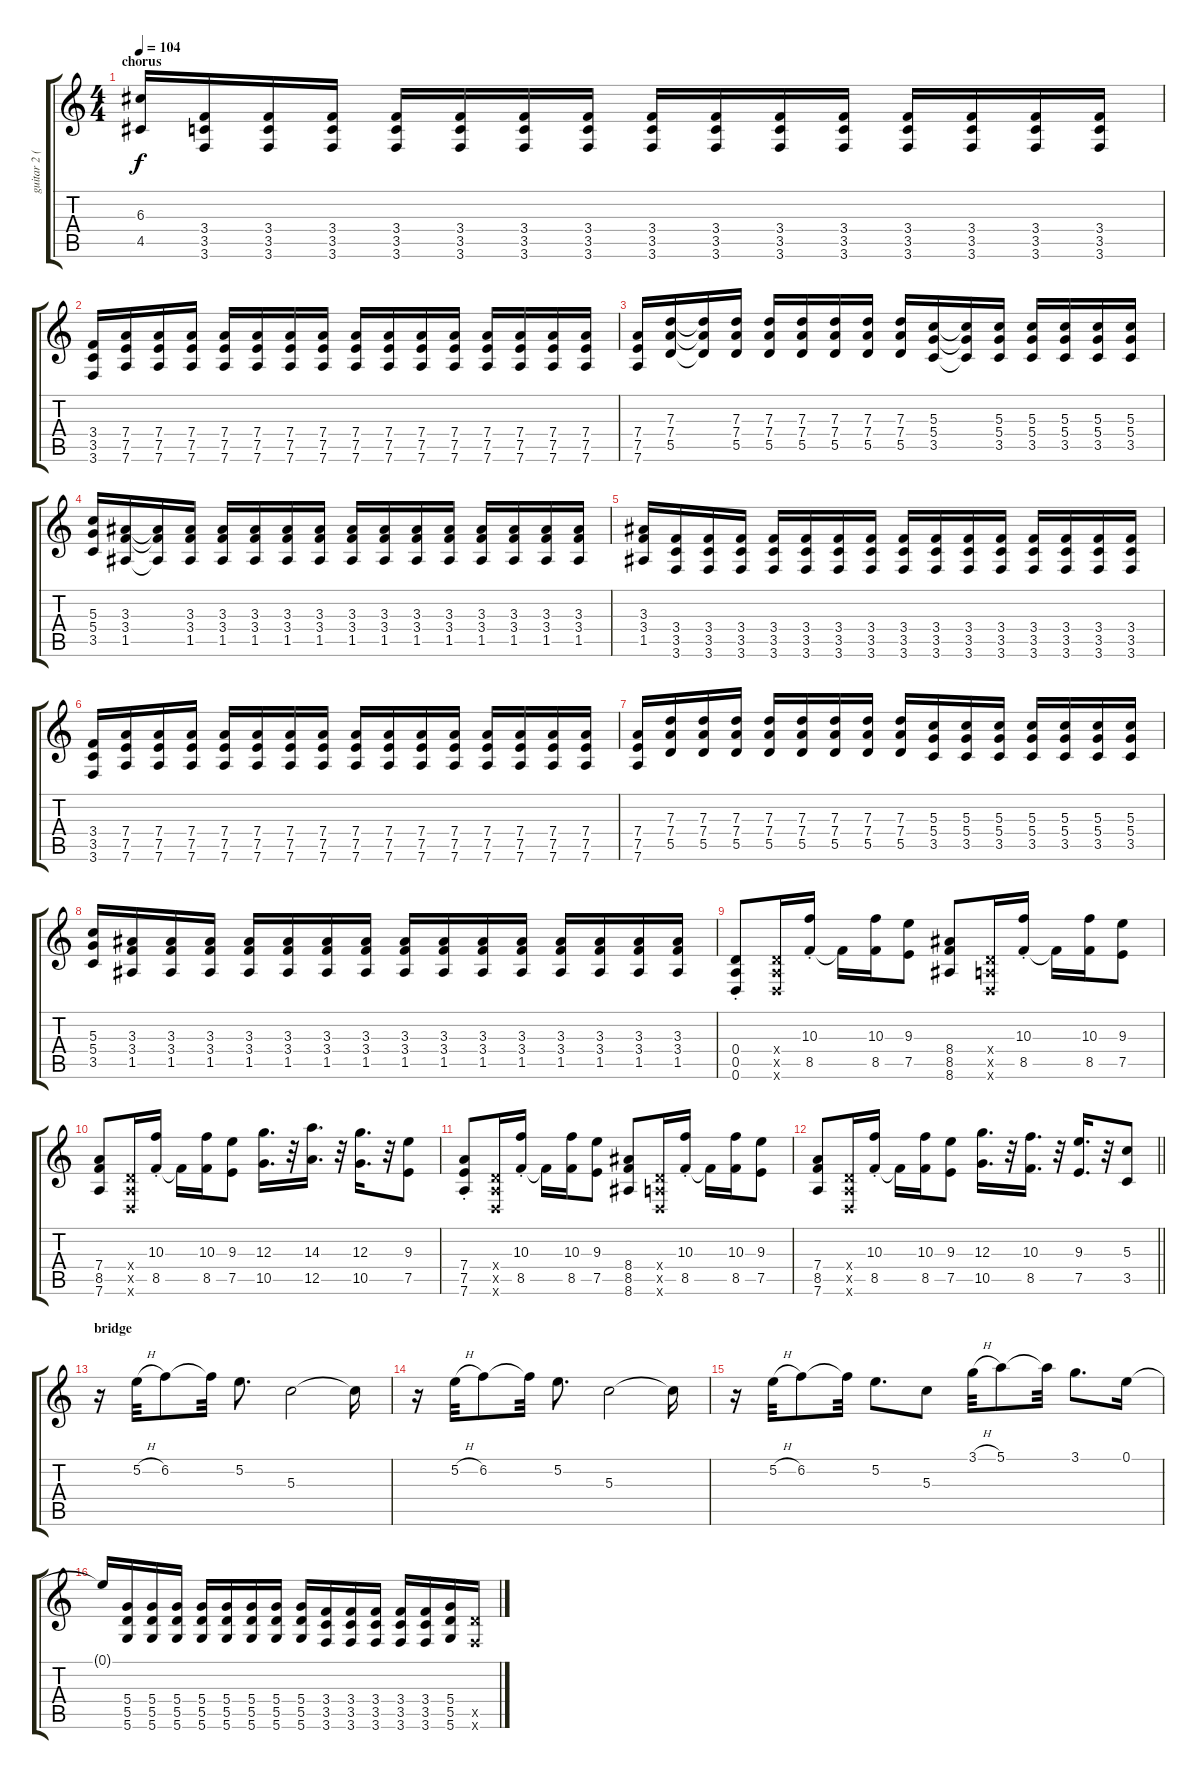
\track ("guitar 2 (rhythm)" "guitar 2 (") {instrument distortionguitar}
\staff {score tabs}
\tuning (E4 B3 G3 D3 A2 D2) {hide}
\ts (4 4)
\section ("" "chorus")
\tempo 104
\clef g2
\ks c
(6.3 4.5).16{dy f} (3.4 3.5 3.6).16 (3.4 3.5 3.6).16 (3.4 3.5 3.6).16 (3.4 3.5 3.6).16 (3.4 3.5 3.6).16 (3.4 3.5 3.6).16 (3.4 3.5 3.6).16 (3.4 3.5 3.6).16 (3.4 3.5 3.6).16 (3.4 3.5 3.6).16 (3.4 3.5 3.6).16 (3.4 3.5 3.6).16 (3.4 3.5 3.6).16 (3.4 3.5 3.6).16 (3.4 3.5 3.6).16 |
(3.4 3.5 3.6).16 (7.4 7.5 7.6).16 (7.4 7.5 7.6).16 (7.4 7.5 7.6).16 (7.4 7.5 7.6).16 (7.4 7.5 7.6).16 (7.4 7.5 7.6).16 (7.4 7.5 7.6).16 (7.4 7.5 7.6).16 (7.4 7.5 7.6).16 (7.4 7.5 7.6).16 (7.4 7.5 7.6).16 (7.4 7.5 7.6).16 (7.4 7.5 7.6).16 (7.4 7.5 7.6).16 (7.4 7.5 7.6).16 |
(7.4 7.5 7.6).16 (7.3 7.4 5.5).16 (7.3{t} 7.4{t} 5.5{t}).16 (7.3 7.4 5.5).16 (7.3 7.4 5.5).16 (7.3 7.4 5.5).16 (7.3 7.4 5.5).16 (7.3 7.4 5.5).16 (7.3 7.4 5.5).16 (5.3 5.4 3.5).16 (5.3{t} 5.4{t} 3.5{t}).16 (5.3 5.4 3.5).16 (5.3 5.4 3.5).16 (5.3 5.4 3.5).16 (5.3 5.4 3.5).16 (5.3 5.4 3.5).16 |
(5.3 5.4 3.5).16 (3.3 3.4 1.5).16 (3.3{t} 3.4{t} 1.5{t}).16 (3.3 3.4 1.5).16 (3.3 3.4 1.5).16 (3.3 3.4 1.5).16 (3.3 3.4 1.5).16 (3.3 3.4 1.5).16 (3.3 3.4 1.5).16 (3.3 3.4 1.5).16 (3.3 3.4 1.5).16 (3.3 3.4 1.5).16 (3.3 3.4 1.5).16 (3.3 3.4 1.5).16 (3.3 3.4 1.5).16 (3.3 3.4 1.5).16 |
(3.3 3.4 1.5).16 (3.4 3.5 3.6).16 (3.4 3.5 3.6).16 (3.4 3.5 3.6).16 (3.4 3.5 3.6).16 (3.4 3.5 3.6).16 (3.4 3.5 3.6).16 (3.4 3.5 3.6).16 (3.4 3.5 3.6).16 (3.4 3.5 3.6).16 (3.4 3.5 3.6).16 (3.4 3.5 3.6).16 (3.4 3.5 3.6).16 (3.4 3.5 3.6).16 (3.4 3.5 3.6).16 (3.4 3.5 3.6).16 |
(3.4 3.5 3.6).16 (7.4 7.5 7.6).16 (7.4 7.5 7.6).16 (7.4 7.5 7.6).16 (7.4 7.5 7.6).16 (7.4 7.5 7.6).16 (7.4 7.5 7.6).16 (7.4 7.5 7.6).16 (7.4 7.5 7.6).16 (7.4 7.5 7.6).16 (7.4 7.5 7.6).16 (7.4 7.5 7.6).16 (7.4 7.5 7.6).16 (7.4 7.5 7.6).16 (7.4 7.5 7.6).16 (7.4 7.5 7.6).16 |
(7.4 7.5 7.6).16 (7.3 7.4 5.5).16 (7.3 7.4 5.5).16 (7.3 7.4 5.5).16 (7.3 7.4 5.5).16 (7.3 7.4 5.5).16 (7.3 7.4 5.5).16 (7.3 7.4 5.5).16 (7.3 7.4 5.5).16 (5.3 5.4 3.5).16 (5.3 5.4 3.5).16 (5.3 5.4 3.5).16 (5.3 5.4 3.5).16 (5.3 5.4 3.5).16 (5.3 5.4 3.5).16 (5.3 5.4 3.5).16 |
(5.3 5.4 3.5).16 (3.3 3.4 1.5).16 (3.3 3.4 1.5).16 (3.3 3.4 1.5).16 (3.3 3.4 1.5).16 (3.3 3.4 1.5).16 (3.3 3.4 1.5).16 (3.3 3.4 1.5).16 (3.3 3.4 1.5).16 (3.3 3.4 1.5).16 (3.3 3.4 1.5).16 (3.3 3.4 1.5).16 (3.3 3.4 1.5).16 (3.3 3.4 1.5).16 (3.3 3.4 1.5).16 (3.3 3.4 1.5).16 |
(0.4 0.5{st} 0.6).8 (0.4{x} 0.5{x} 0.6{x}).16 (10.3 8.5{st}).16 8.5{t}.16 (10.3 8.5).16 (9.3 7.5).8 (8.4 8.5 8.6).8 (0.4{x} 0.5{x} 0.6{x}).16 (10.3 8.5{st}).16 8.5{t}.16 (10.3 8.5).16 (9.3 7.5).8 |
(7.4 8.5 7.6).8 (0.4{x} 0.5{x} 0.6{x}).16 (10.3 8.5{st}).16 8.5{t}.16 (10.3 8.5).16 (9.3 7.5).8 (12.3 10.5).16{d} r.32 (14.3 12.5).16{d} r.32 (12.3 10.5).16{d} r.32 (9.3 7.5).8 |
(7.4 7.5{st} 7.6).8 (0.4{x} 0.5{x} 0.6{x}).16 (10.3 8.5{st}).16 8.5{t}.16 (10.3 8.5).16 (9.3 7.5).8 (8.4 8.5 8.6).8 (0.4{x} 0.5{x} 0.6{x}).16 (10.3 8.5{st}).16 8.5{t}.16 (10.3 8.5).16 (9.3 7.5).8 |
\barLineRight lightlight
(7.4 8.5 7.6).8 (0.4{x} 0.5{x} 0.6{x}).16 (10.3 8.5{st}).16 8.5{t}.16 (10.3 8.5).16 (9.3 7.5).8 (12.3 10.5).16{d} r.32 (10.3 8.5).16{d} r.32 (9.3 7.5).16{d} r.32 (5.3 3.5).8 |
\section ("" "bridge")
r.16 5.2{h}.32 6.2.8 6.2{t}.32 5.2.8{d} 5.3.2 5.3{t}.16 |
r.16 5.2{h}.32 6.2.8 6.2{t}.32 5.2.8{d} 5.3.2 5.3{t}.16 |
r.16 5.2{h}.32 6.2.8 6.2{t}.32 5.2.8{d} 5.3.8 3.1{h}.32 5.1.8 5.1{t}.32 3.1.8{d} 0.1.16 |
0.1{t}.16 (5.4 5.5 5.6).16 (5.4 5.5 5.6).16 (5.4 5.5 5.6).16 (5.4 5.5 5.6).16 (5.4 5.5 5.6).16 (5.4 5.5 5.6).16 (5.4 5.5 5.6).16 (5.4 5.5 5.6).16 (3.4 3.5 3.6).16 (3.4 3.5 3.6).16 (3.4 3.5 3.6).16 (3.4 3.5 3.6).16 (3.4 3.5 3.6).16 (5.4 5.5 5.6).16 (5.5{x} 3.6{x}).16
